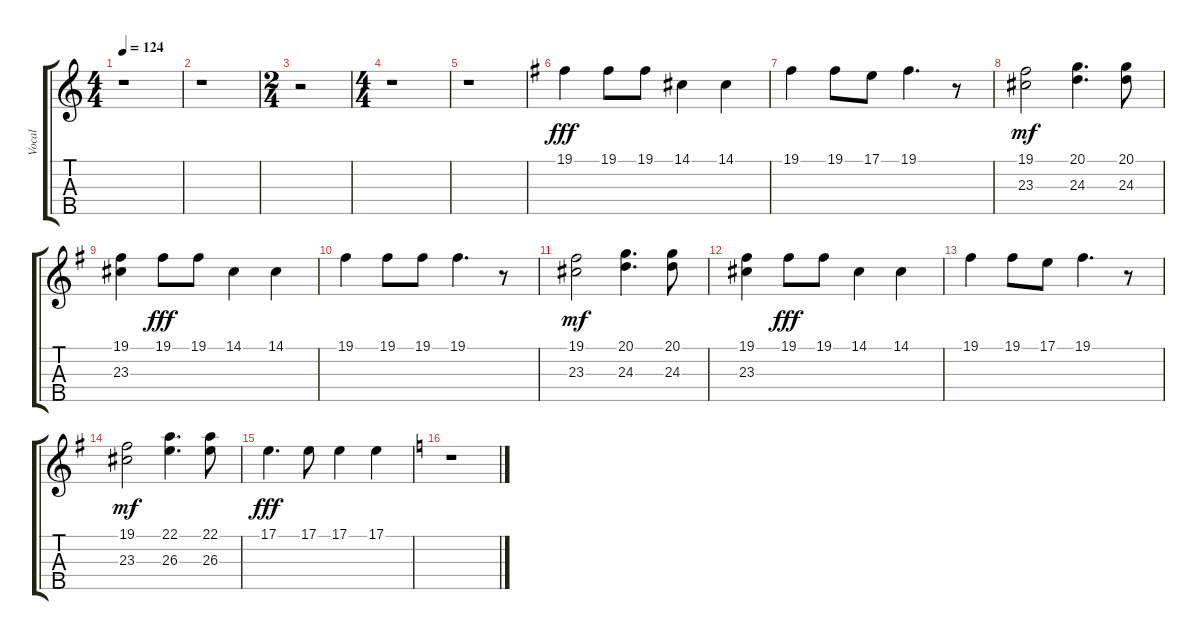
\track ("Vocal" "Vocal") {instrument harmonica}
\staff {score tabs}
\tuning (B3 G3 D3 A2 E2) {hide}
\ts (4 4)
\tempo 124
\clef g2
\ks c
r.1{dy fff} |
r.1 |
\ts (2 4)
r.2 |
\ts (4 4)
r.1 |
r.1 |
\ks g
19.1.4 19.1.8 19.1.8 14.1.4 14.1.4 |
19.1.4 19.1.8 17.1.8 19.1.4{d} r.8 |
(19.1 23.3).2{dy mf} (20.1 24.3).4{d} (20.1 24.3).8 |
(19.1 23.3).4 19.1.8{dy fff} 19.1.8 14.1.4 14.1.4 |
19.1.4 19.1.8 19.1.8 19.1.4{d} r.8 |
(19.1 23.3).2{dy mf} (20.1 24.3).4{d} (20.1 24.3).8 |
(19.1 23.3).4 19.1.8{dy fff} 19.1.8 14.1.4 14.1.4 |
19.1.4 19.1.8 17.1.8 19.1.4{d} r.8 |
(19.1 23.3).2{dy mf} (22.1 26.3).4{d} (22.1 26.3).8 |
17.1.4{d dy fff} 17.1.8 17.1.4 17.1.4 |
\ks c
r.1
